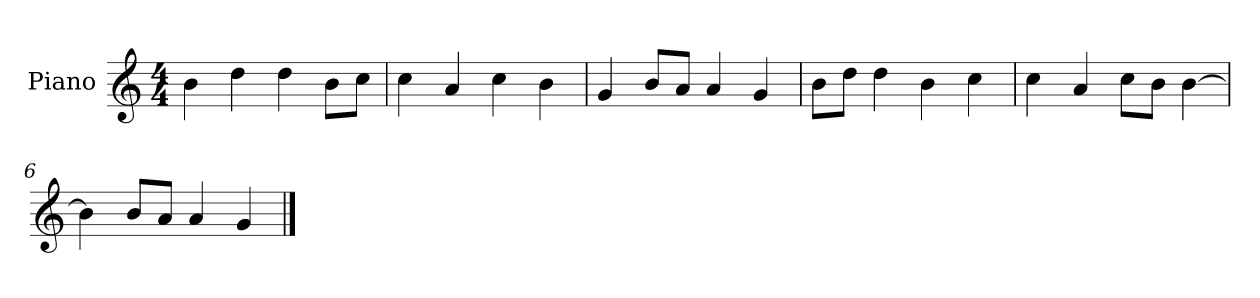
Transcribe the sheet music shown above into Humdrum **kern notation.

**kern
*part1
*staff1
*I"Piano
*I'P-no
*clefG2
*k[]
*M4/4
*MM90
=1
4b\
4dd\
4dd\
8b\L
8cc\J
=2
4cc\
4a/
4cc\
4b\
=3
4g/
8b/L
8a/J
4a/
4g/
=4
8b\L
8dd\J
4dd\
4b\
4cc\
=5
4cc\
4a/
8cc\L
8b\J
[4b\
=6
4b\]
8b/L
8a/J
4a/
4g/
==
*-
